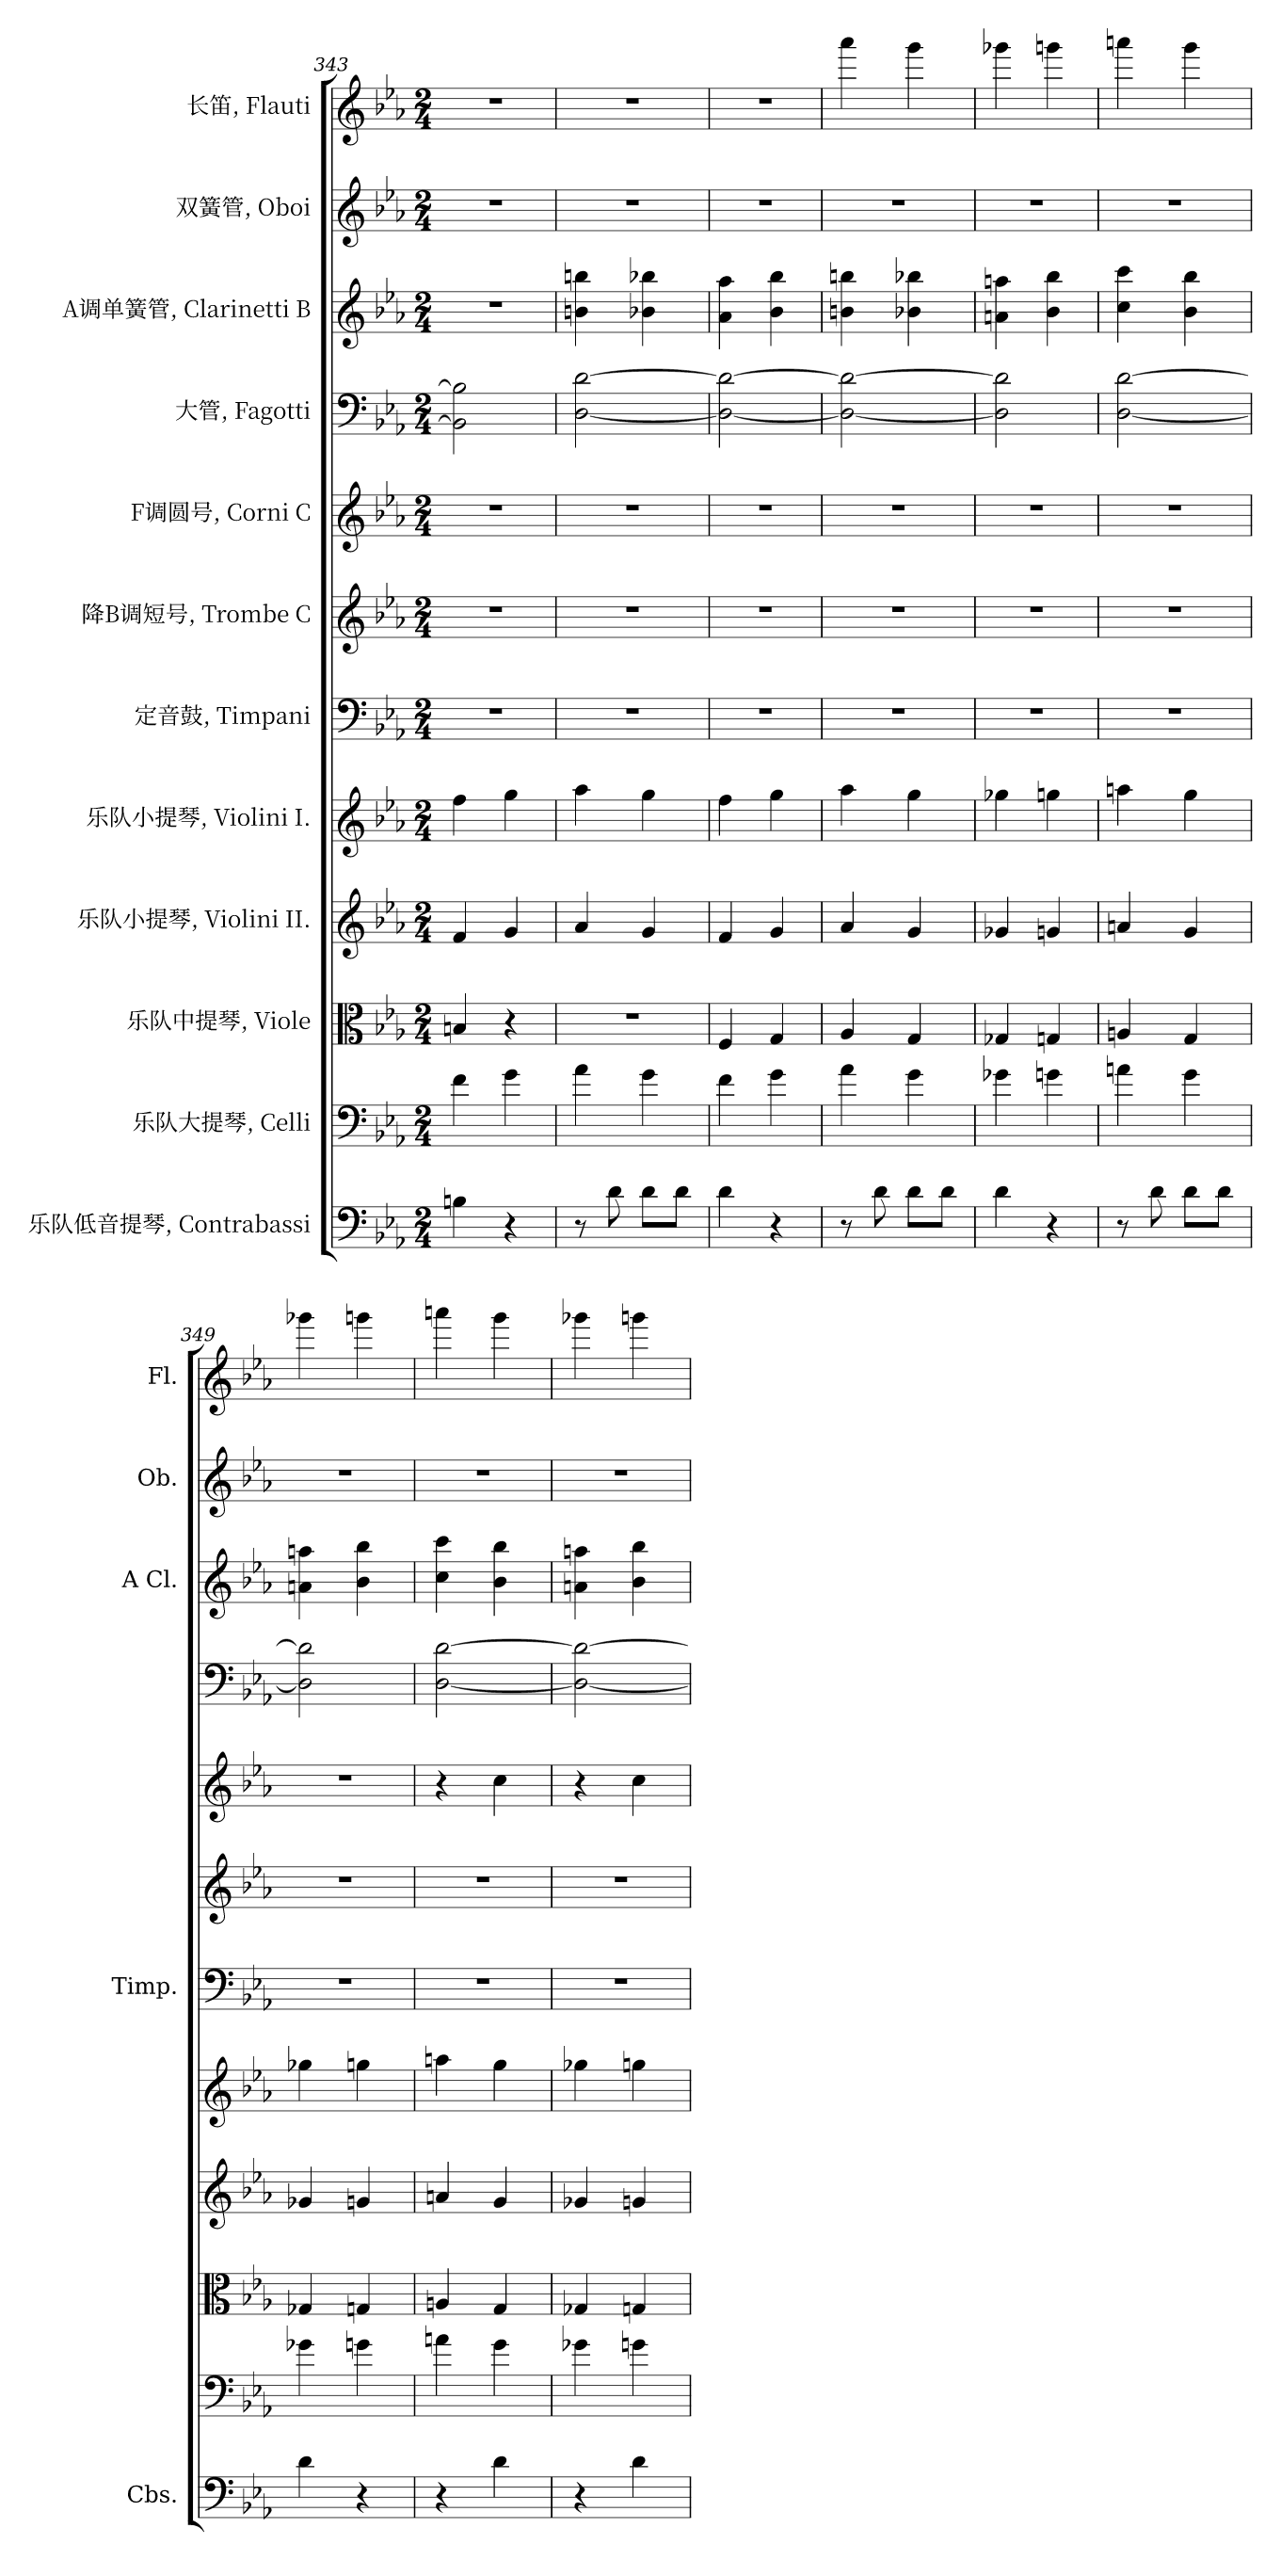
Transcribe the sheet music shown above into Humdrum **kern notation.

**kern	**kern	**kern	**kern	**kern	**kern	**kern	**kern	**kern	**kern	**kern	**kern
*part12	*part11	*part10	*part9	*part8	*part7	*part6	*part5	*part4	*part3	*part2	*part1
*staff12	*staff11	*staff10	*staff9	*staff8	*staff7	*staff6	*staff5	*staff4	*staff3	*staff2	*staff1
*I"乐队低音提琴, Contrabassi	*I"乐队大提琴, Celli	*I"乐队中提琴, Viole	*I"乐队小提琴, Violini II.	*I"乐队小提琴, Violini I.	*I"定音鼓, Timpani	*I"降B调短号, Trombe C	*I"F调圆号, Corni C	*I"大管, Fagotti	*I"A调单簧管, Clarinetti B	*I"双簧管, Oboi	*I"长笛, Flauti
*I'Cbs.	*	*	*	*	*I'Timp.	*	*	*	*I'A Cl.	*I'Ob.	*I'Fl.
*clefF4	*clefF4	*clefC3	*clefG2	*clefG2	*clefF4	*clefG2	*clefG2	*clefF4	*clefG2	*clefG2	*clefG2
*ITrd7c12	*	*	*	*	*	*ITrd1c2	*ITrd4c7	*	*ITrd2c3	*	*
*k[b-e-a-]	*k[b-e-a-]	*k[b-e-a-]	*k[b-e-a-]	*k[b-e-a-]	*k[b-e-a-]	*k[b-e-a-d-g-]	*k[b-e-a-d-]	*k[b-e-a-]	*k[]	*k[b-e-a-]	*k[b-e-a-]
*M2/4	*M2/4	*M2/4	*M2/4	*M2/4	*M2/4	*M2/4	*M2/4	*M2/4	*M2/4	*M2/4	*M2/4
=343	=343	=343	=343	=343	=343	=343	=343	=343	=343	=343	=343
4BBn\	4f\	4Bn/	4f/	4ff\	2r	2r	2r	2BB\] 2B\]	2r	2r	2r
4r	4g\	4r	4g/	4gg\	.	.	.	.	.	.	.
=344	=344	=344	=344	=344	=344	=344	=344	=344	=344	=344	=344
8r	4a-\	2r	4a-/	4aa-\	2r	2r	2r	[2D\ [2d\	4g#X\ 4gg#X\	2r	2r
8D\	.	.	.	.	.	.	.	.	.	.	.
8D\L	4g\	.	4g/	4gg\	.	.	.	.	4gn\ 4ggn\	.	.
8D\J	.	.	.	.	.	.	.	.	.	.	.
=345	=345	=345	=345	=345	=345	=345	=345	=345	=345	=345	=345
4D\	4f\	4F/	4f/	4ff\	2r	2r	2r	2D\_ 2d\_	4f\ 4ff\	2r	2r
4r	4g\	4G/	4g/	4gg\	.	.	.	.	4g\ 4gg\	.	.
!!LO:PB:g=z
=346	=346	=346	=346	=346	=346	=346	=346	=346	=346	=346	=346
8r	4a-\	4A-/	4a-/	4aa-\	2r	2r	2r	2D\_ 2d\_	4g#X\ 4gg#X\	2r	4aaa-\
8D\	.	.	.	.	.	.	.	.	.	.	.
8D\L	4g\	4G/	4g/	4gg\	.	.	.	.	4gn\ 4ggn\	.	4ggg\
8D\J	.	.	.	.	.	.	.	.	.	.	.
=347	=347	=347	=347	=347	=347	=347	=347	=347	=347	=347	=347
4D\	4g-X\	4G-X/	4g-X/	4gg-X\	2r	2r	2r	2D\] 2d\]	4f#X\ 4ff#X\	2r	4ggg-X\
4r	4gn\	4Gn/	4gn/	4ggn\	.	.	.	.	4g\ 4gg\	.	4gggn\
=348	=348	=348	=348	=348	=348	=348	=348	=348	=348	=348	=348
8r	4an\	4An/	4an/	4aan\	2r	2r	2r	[2D\ [2d\	4a\ 4aa\	2r	4aaan\
8D\	.	.	.	.	.	.	.	.	.	.	.
8D\L	4g\	4G/	4g/	4gg\	.	.	.	.	4g\ 4gg\	.	4ggg\
8D\J	.	.	.	.	.	.	.	.	.	.	.
=349	=349	=349	=349	=349	=349	=349	=349	=349	=349	=349	=349
4D\	4g-X\	4G-X/	4g-X/	4gg-X\	2r	2r	2r	2D\] 2d\]	4f#X\ 4ff#X\	2r	4ggg-X\
4r	4gn\	4Gn/	4gn/	4ggn\	.	.	.	.	4g\ 4gg\	.	4gggn\
=350	=350	=350	=350	=350	=350	=350	=350	=350	=350	=350	=350
4r	4an\	4An/	4an/	4aan\	2r	2r	4r	[2D\ [2d\	4a\ 4aa\	2r	4aaan\
4D\	4g\	4G/	4g/	4gg\	.	.	4f\	.	4g\ 4gg\	.	4ggg\
=351	=351	=351	=351	=351	=351	=351	=351	=351	=351	=351	=351
4r	4g-X\	4G-X/	4g-X/	4gg-X\	2r	2r	4r	2D\_ 2d\_	4f#X\ 4ff#X\	2r	4ggg-X\
4D\	4gn\	4Gn/	4gn/	4ggn\	.	.	4f\	.	4g\ 4gg\	.	4gggn\
=	=	=	=	=	=	=	=	=	=	=	=
*-	*-	*-	*-	*-	*-	*-	*-	*-	*-	*-	*-
